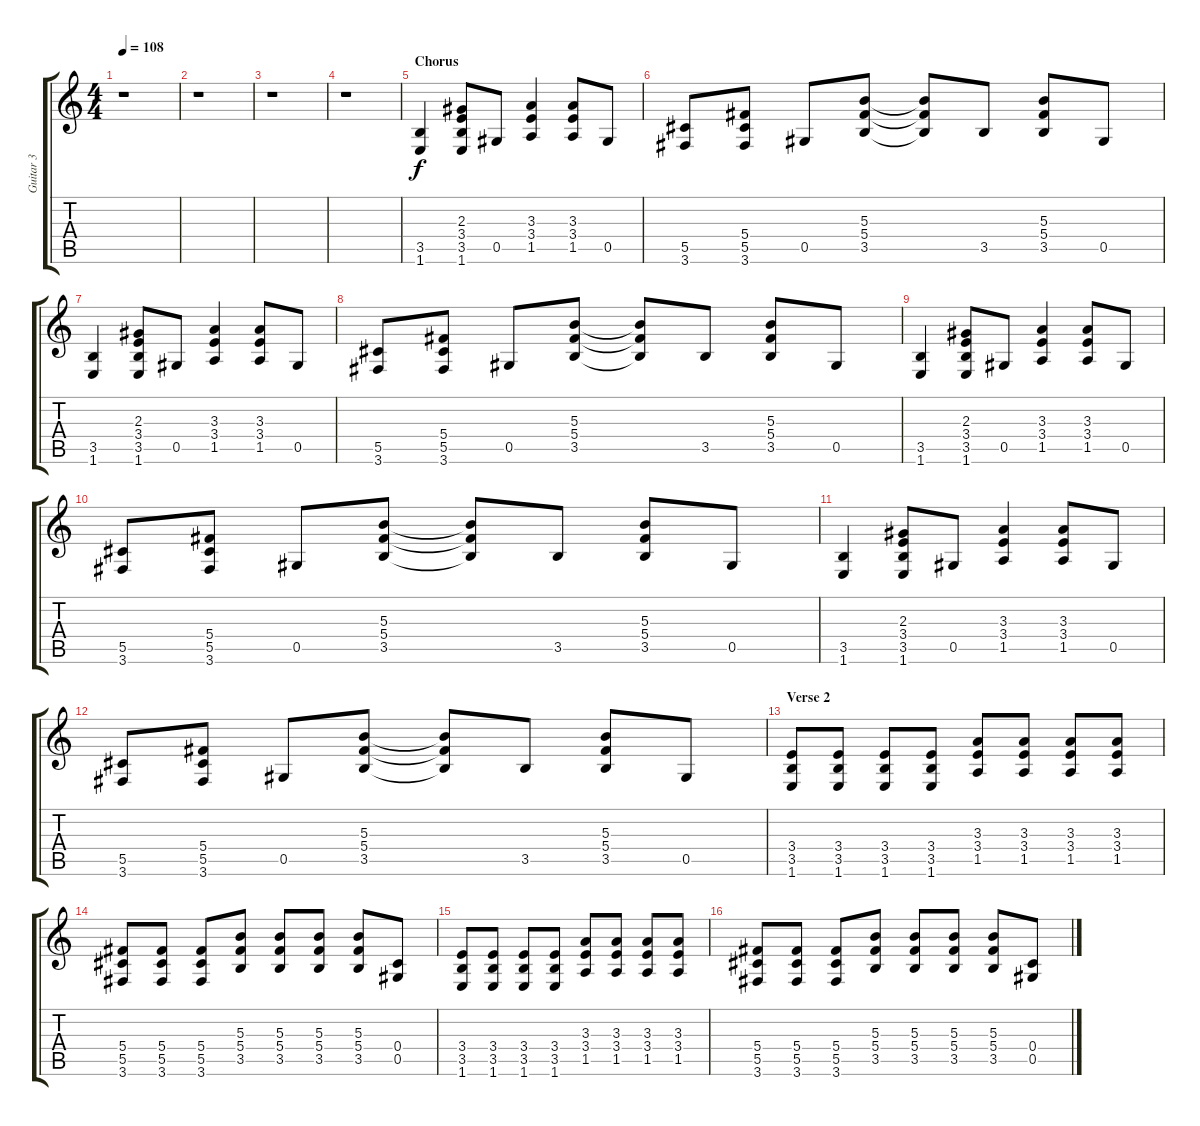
\track ("Guitar 3" "Guitar 3") {instrument electricguitarclean}
\staff {score tabs}
\tuning (Eb4 Bb3 Gb3 Db3 Ab2 Eb2) {hide}
\ts (4 4)
\tempo 108
\clef g2
\ks c
r.1{dy f} |
r.1 |
r.1 |
r.1 |
\section ("" "Chorus")
(3.5 1.6).4 (2.3 3.4 3.5 1.6).8 0.5.8 (3.3 3.4 1.5).4 (3.3 3.4 1.5).8 0.5.8 |
(5.5 3.6).8 (5.4 5.5 3.6).8 0.5.8 (5.3 5.4 3.5).8 (5.3{t} 5.4{t} 3.5{t}).8 3.5.8 (5.3 5.4 3.5).8 0.5.8 |
(3.5 1.6).4 (2.3 3.4 3.5 1.6).8 0.5.8 (3.3 3.4 1.5).4 (3.3 3.4 1.5).8 0.5.8 |
(5.5 3.6).8 (5.4 5.5 3.6).8 0.5.8 (5.3 5.4 3.5).8 (5.3{t} 5.4{t} 3.5{t}).8 3.5.8 (5.3 5.4 3.5).8 0.5.8 |
(3.5 1.6).4 (2.3 3.4 3.5 1.6).8 0.5.8 (3.3 3.4 1.5).4 (3.3 3.4 1.5).8 0.5.8 |
(5.5 3.6).8 (5.4 5.5 3.6).8 0.5.8 (5.3 5.4 3.5).8 (5.3{t} 5.4{t} 3.5{t}).8 3.5.8 (5.3 5.4 3.5).8 0.5.8 |
(3.5 1.6).4 (2.3 3.4 3.5 1.6).8 0.5.8 (3.3 3.4 1.5).4 (3.3 3.4 1.5).8 0.5.8 |
(5.5 3.6).8 (5.4 5.5 3.6).8 0.5.8 (5.3 5.4 3.5).8 (5.3{t} 5.4{t} 3.5{t}).8 3.5.8 (5.3 5.4 3.5).8 0.5.8 |
\section ("" "Verse 2")
(3.4 3.5 1.6).8 (3.4 3.5 1.6).8 (3.4 3.5 1.6).8 (3.4 3.5 1.6).8 (3.3 3.4 1.5).8 (3.3 3.4 1.5).8 (3.3 3.4 1.5).8 (3.3 3.4 1.5).8 |
(5.4 5.5 3.6).8 (5.4 5.5 3.6).8 (5.4 5.5 3.6).8 (5.3 5.4 3.5).8 (5.3 5.4 3.5).8 (5.3 5.4 3.5).8 (5.3 5.4 3.5).8 (0.4 0.5).8 |
(3.4 3.5 1.6).8 (3.4 3.5 1.6).8 (3.4 3.5 1.6).8 (3.4 3.5 1.6).8 (3.3 3.4 1.5).8 (3.3 3.4 1.5).8 (3.3 3.4 1.5).8 (3.3 3.4 1.5).8 |
(5.4 5.5 3.6).8 (5.4 5.5 3.6).8 (5.4 5.5 3.6).8 (5.3 5.4 3.5).8 (5.3 5.4 3.5).8 (5.3 5.4 3.5).8 (5.3 5.4 3.5).8 (0.4 0.5).8
